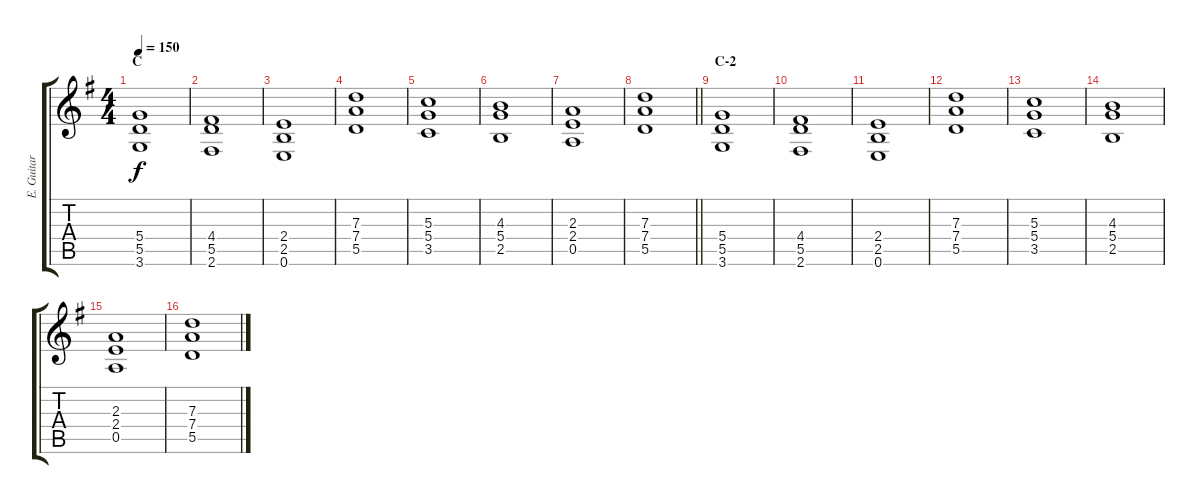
\track ("E. Guitar III" "E. Guitar ") {instrument overdrivenguitar}
\staff {score tabs}
\tuning (E4 B3 G3 D3 A2 E2) {hide}
\ts (4 4)
\section ("" "C")
\tempo 150
\clef g2
\ks g
(5.4 5.5 3.6).1{dy f} |
(4.4 5.5 2.6).1 |
(2.4 2.5 0.6).1 |
(7.3 7.4 5.5).1 |
(5.3 5.4 3.5).1 |
(4.3 5.4 2.5).1 |
(2.3 2.4 0.5).1 |
\barLineRight lightlight
(7.3 7.4 5.5).1 |
\section ("" "C-2")
(5.4 5.5 3.6).1 |
(4.4 5.5 2.6).1 |
(2.4 2.5 0.6).1 |
(7.3 7.4 5.5).1 |
(5.3 5.4 3.5).1 |
(4.3 5.4 2.5).1 |
(2.3 2.4 0.5).1 |
(7.3 7.4 5.5).1
